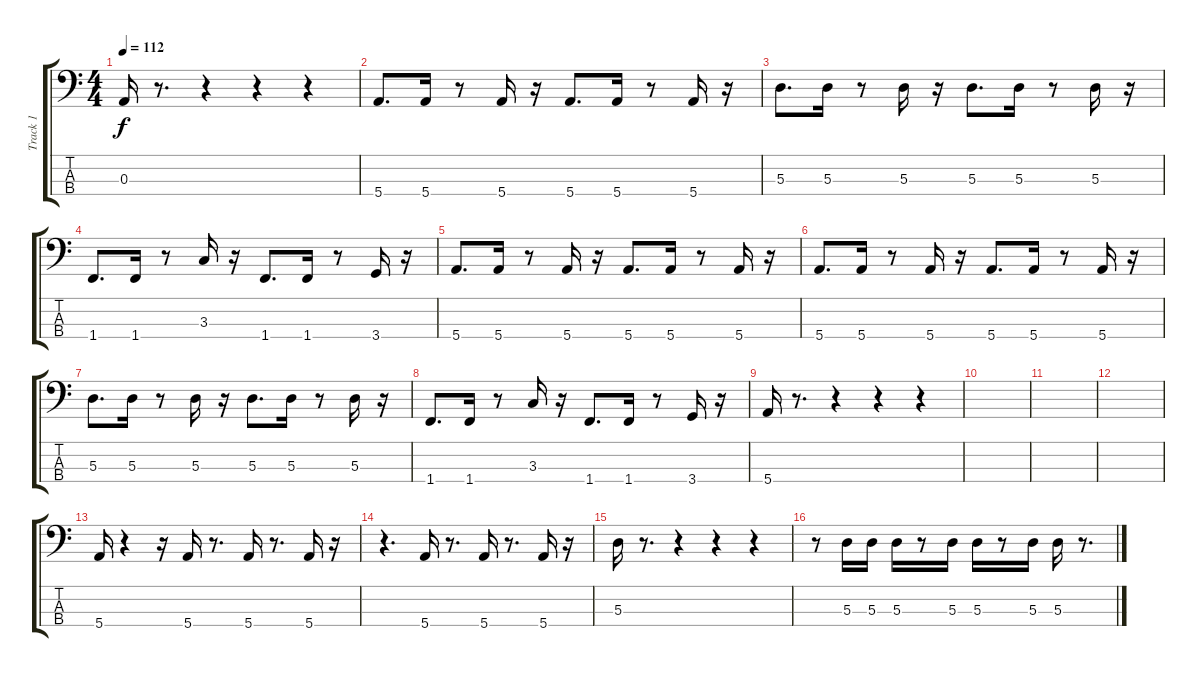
\track ("Track 1" "Track 1") {instrument electricbassfinger}
\staff {score tabs}
\tuning (G2 D2 A1 E1) {hide}
\ts (4 4)
\tempo 112
\clef f4
\ks c
0.3.16{dy f} r.8{d} r.4 r.4 r.4 |
5.4.8{d} 5.4.16 r.8 5.4.16 r.16 5.4.8{d} 5.4.16 r.8 5.4.16 r.16 |
5.3.8{d} 5.3.16 r.8 5.3.16 r.16 5.3.8{d} 5.3.16 r.8 5.3.16 r.16 |
1.4.8{d} 1.4.16 r.8 3.3.16 r.16 1.4.8{d} 1.4.16 r.8 3.4.16 r.16 |
5.4.8{d} 5.4.16 r.8 5.4.16 r.16 5.4.8{d} 5.4.16 r.8 5.4.16 r.16 |
5.4.8{d} 5.4.16 r.8 5.4.16 r.16 5.4.8{d} 5.4.16 r.8 5.4.16 r.16 |
5.3.8{d} 5.3.16 r.8 5.3.16 r.16 5.3.8{d} 5.3.16 r.8 5.3.16 r.16 |
1.4.8{d} 1.4.16 r.8 3.3.16 r.16 1.4.8{d} 1.4.16 r.8 3.4.16 r.16 |
5.4.16 r.8{d} r.4 r.4 r.4 |
|
|
|
5.4.16 r.4 r.16 5.4.16 r.8{d} 5.4.16 r.8{d} 5.4.16 r.16 |
r.4{d} 5.4.16 r.8{d} 5.4.16 r.8{d} 5.4.16 r.16 |
5.3.16 r.8{d} r.4 r.4 r.4 |
r.8 5.3.16 5.3.16 5.3.16 r.8 5.3.16 5.3.16 r.8 5.3.16 5.3.16 r.8{d}
